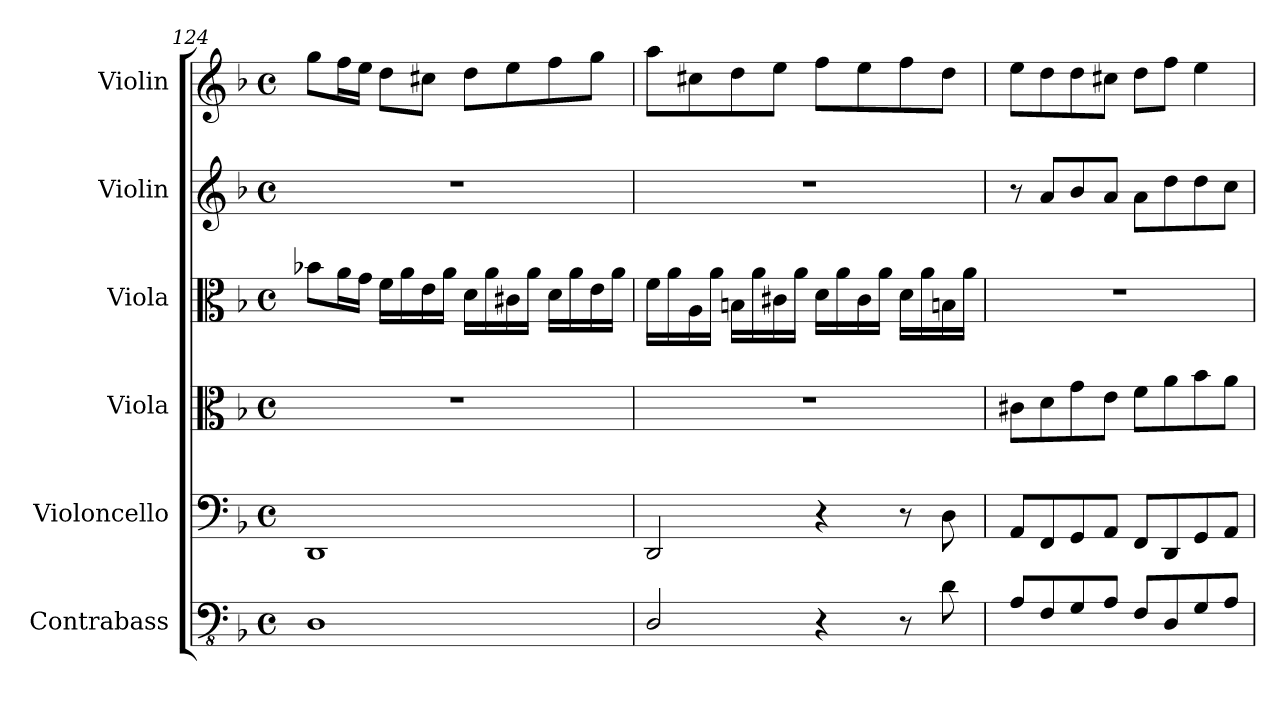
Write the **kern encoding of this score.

**kern	**kern	**kern	**kern	**kern	**kern
*part6	*part5	*part4	*part3	*part2	*part1
*staff6	*staff5	*staff4	*staff3	*staff2	*staff1
*I"Contrabass	*I"Violoncello	*I"Viola	*I"Viola	*I"Violin	*I"Violin
*I'Cb.	*I'Vlc.	*I'Vla.	*I'Vla.	*I'Vln.	*I'Vln.
!!LO:LB:g=z
*clefFv4	*clefF4	*clefC3	*clefC3	*clefG2	*clefG2
*ITrd7c12	*	*	*	*	*
*k[b-]	*k[b-]	*k[b-]	*k[b-]	*k[b-]	*k[b-]
*M4/4	*M4/4	*M4/4	*M4/4	*M4/4	*M4/4
*met(c)	*met(c)	*met(c)	*met(c)	*met(c)	*met(c)
=124	=124	=124	=124	=124	=124
1DDD	1DD	1r	8b-X\L	1r	8gg\L
.	.	.	16a\L	.	16ff\L
.	.	.	16g\JJ	.	16ee\JJ
.	.	.	16f\LL	.	8dd\L
.	.	.	16a\	.	.
.	.	.	16e\	.	8cc#X\J
.	.	.	16a\JJ	.	.
.	.	.	16d\LL	.	8dd\L
.	.	.	16a\	.	.
.	.	.	16c#X\	.	8ee\
.	.	.	16a\JJ	.	.
.	.	.	16d\LL	.	8ff\
.	.	.	16a\	.	.
.	.	.	16e\	.	8gg\J
.	.	.	16a\JJ	.	.
=125	=125	=125	=125	=125	=125
2DDD/	2DD/	1r	16f\LL	1r	8aa\L
.	.	.	16a\	.	.
.	.	.	16A\	.	8cc#X\
.	.	.	16a\JJ	.	.
.	.	.	16Bn\LL	.	8dd\
.	.	.	16a\	.	.
.	.	.	16c#X\	.	8ee\J
.	.	.	16a\JJ	.	.
4r	4r	.	16d\LL	.	8ff\L
.	.	.	16a\	.	.
.	.	.	16c#\	.	8ee\
.	.	.	16a\JJ	.	.
8r	8r	.	16d\LL	.	8ff\
.	.	.	16a\	.	.
8DD\	8D\	.	16Bn\	.	8dd\J
.	.	.	16a\JJ	.	.
=126	=126	=126	=126	=126	=126
8AAA/L	8AA/L	8c#X\L	1r	8r	8ee\L
8FFF/	8FF/	8d\	.	8a/L	8dd\
8GGG/	8GG/	8g\	.	8b-/	8dd\
8AAA/J	8AA/J	8e\J	.	8a/J	8cc#X\J
*	*	*	*	*	*MM68
8FFF/L	8FF/L	8f\L	.	8a\L	8dd\L
8DDD/	8DD/	8a\	.	8dd\	8ff\J
*	*	*	*	*	*MM64
8GGG/	8GG/	8b-\	.	8dd\	4ee\
8AAA/J	8AA/J	8a\J	.	8cc\J	.
=	=	=	=	=	=
*-	*-	*-	*-	*-	*-
